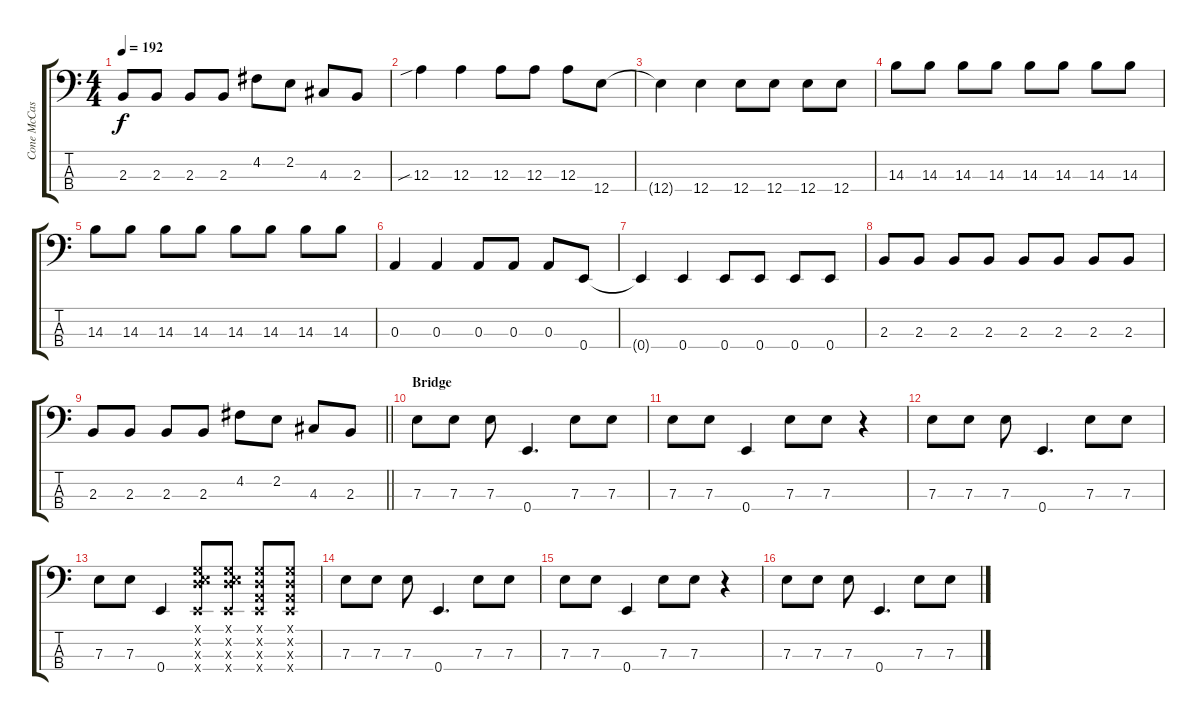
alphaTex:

\track ("Cone McCaslin Bass" "Cone McCas") {instrument electricbassfinger}
\staff {score tabs}
\tuning (G2 D2 A1 E1) {hide}
\ts (4 4)
\tempo 192
\clef f4
\ks c
2.3.8{dy f} 2.3.8 2.3.8 2.3.8 4.2.8 2.2.8 4.3.8 2.3.8 |
12.3{sib}.4 12.3.4 12.3.8 12.3.8 12.3.8 12.4.8 |
12.4{t}.4 12.4.4 12.4.8 12.4.8 12.4.8 12.4.8 |
14.3.8 14.3.8 14.3.8 14.3.8 14.3.8 14.3.8 14.3.8 14.3.8 |
14.3.8 14.3.8 14.3.8 14.3.8 14.3.8 14.3.8 14.3.8 14.3.8 |
0.3.4 0.3.4 0.3.8 0.3.8 0.3.8 0.4.8 |
0.4{t}.4 0.4.4 0.4.8 0.4.8 0.4.8 0.4.8 |
2.3.8 2.3.8 2.3.8 2.3.8 2.3.8 2.3.8 2.3.8 2.3.8 |
\barLineRight lightlight
2.3.8 2.3.8 2.3.8 2.3.8 4.2.8 2.2.8 4.3.8 2.3.8 |
\section ("" "Bridge")
7.3.8 7.3.8 7.3.8 0.4.4{d} 7.3.8 7.3.8 |
7.3.8 7.3.8 0.4.4 7.3.8 7.3.8 r.4 |
7.3.8 7.3.8 7.3.8 0.4.4{d} 7.3.8 7.3.8 |
7.3.8 7.3.8 0.4.4 (0.1{x} 0.2{x} 7.3{x} 0.4{x}).8 (0.1{x} 0.2{x} 7.3{x} 0.4{x}).8 (0.1{x} 0.2{x} 0.3{x} 0.4{x}).8 (0.1{x} 0.2{x} 0.3{x} 0.4{x}).8 |
7.3.8 7.3.8 7.3.8 0.4.4{d} 7.3.8 7.3.8 |
7.3.8 7.3.8 0.4.4 7.3.8 7.3.8 r.4 |
7.3.8 7.3.8 7.3.8 0.4.4{d} 7.3.8 7.3.8
